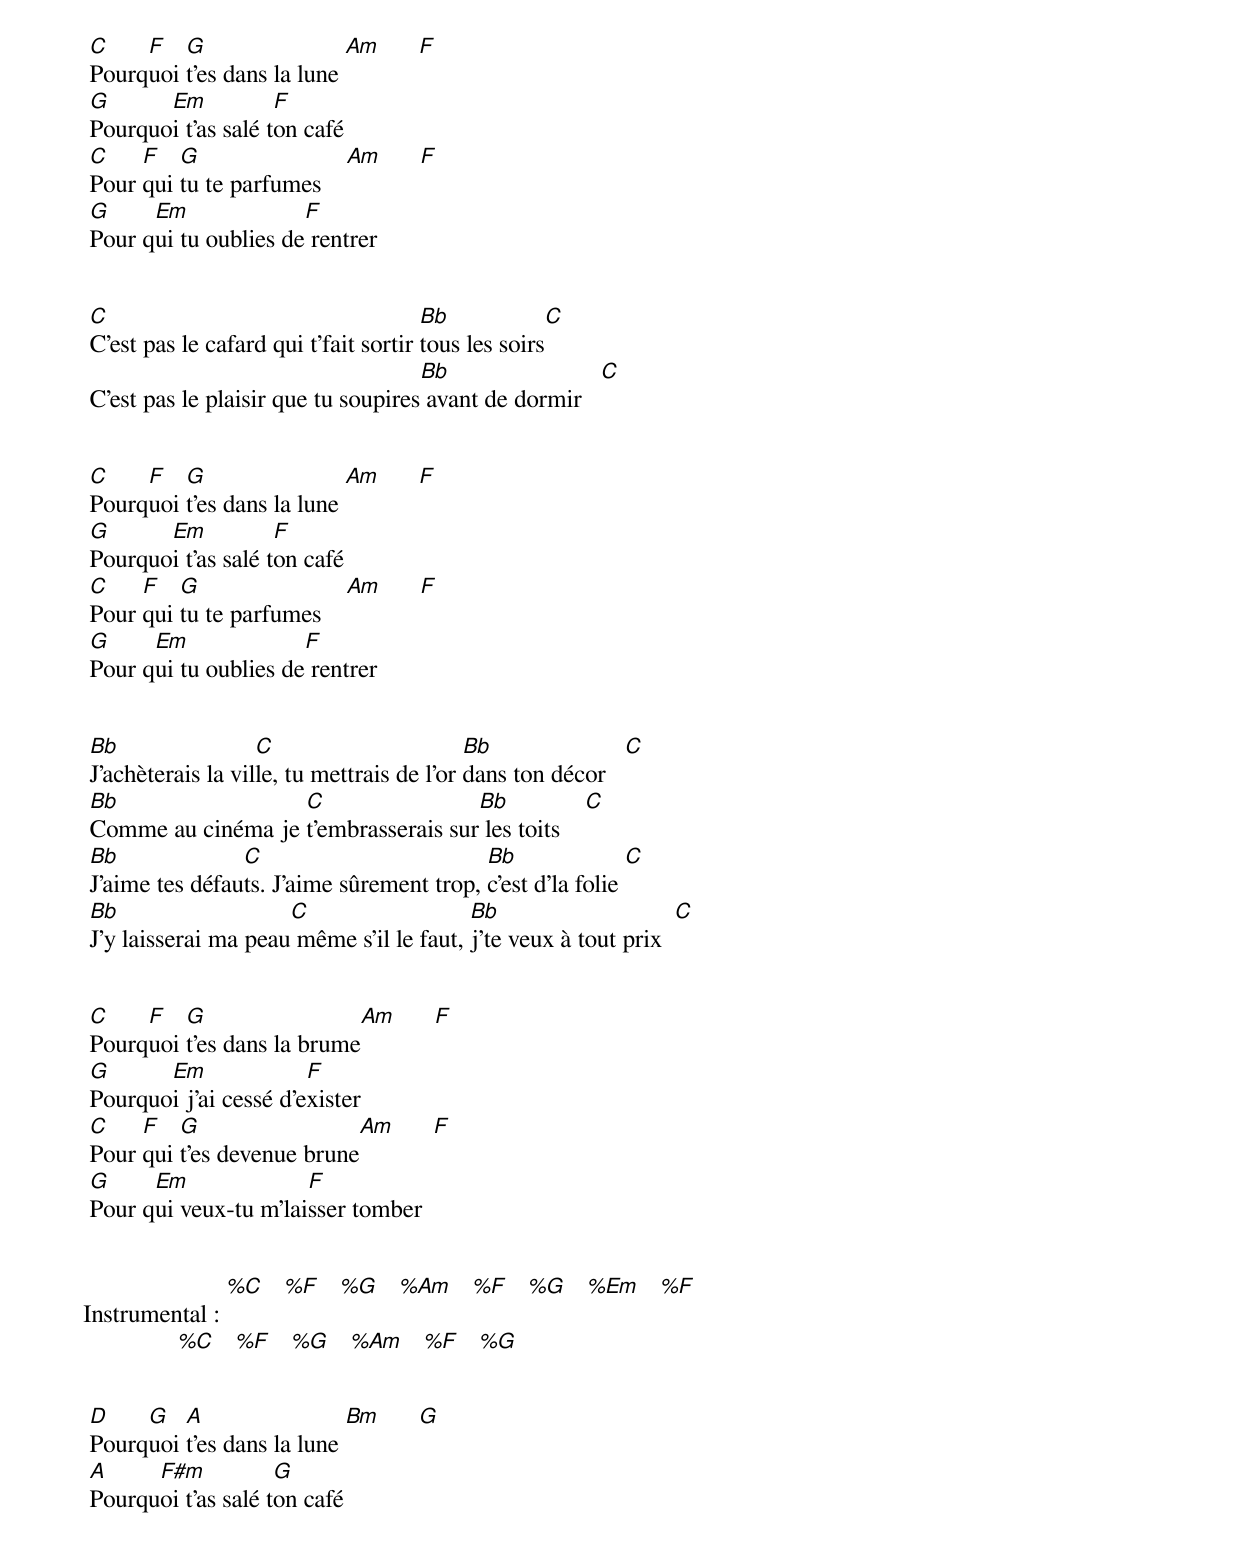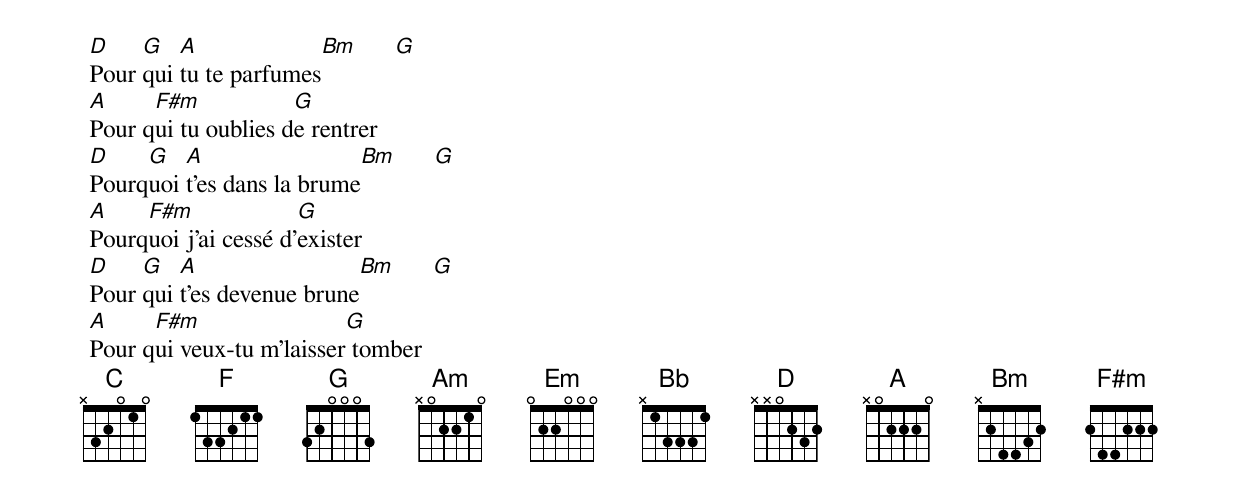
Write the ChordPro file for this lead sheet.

{title: }
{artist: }
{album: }
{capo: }
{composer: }
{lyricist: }
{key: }
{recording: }
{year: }
{1stnote: }
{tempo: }
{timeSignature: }

 [C]Pourq[F]uoi [G]t'es dans la lune [Am]      [F]
 [G]Pourquo[Em]i t'as salé t[F]on café
 [C]Pour [F]qui [G]tu te parfumes    [Am]      [F]
 [G]Pour q[Em]ui tu oublies de[F] rentrer


 [C]C'est pas le cafard qui t'fait sortir [Bb]tous les soirs[C]
 C'est pas le plaisir que tu soupires[Bb] avant de dormir   [C]


 [C]Pourq[F]uoi [G]t'es dans la lune [Am]      [F]
 [G]Pourquo[Em]i t'as salé t[F]on café
 [C]Pour [F]qui [G]tu te parfumes    [Am]      [F]
 [G]Pour q[Em]ui tu oublies de[F] rentrer


 [Bb]J'achèterais la vil[C]le, tu mettrais de l'or [Bb]dans ton décor   [C]
 [Bb]Comme au cinéma je [C]t'embrasserais sur[Bb] les toits    [C]
 [Bb]J'aime tes défau[C]ts. J'aime sûrement trop, [Bb]c'est d'la folie [C]
 [Bb]J'y laisserai ma peau[C] même s'il le faut, [Bb]j'te veux à tout prix  [C]


 [C]Pourq[F]uoi [G]t'es dans la brume[Am]      [F]
 [G]Pourquo[Em]i j'ai cessé d'e[F]xister
 [C]Pour [F]qui [G]t'es devenue brune[Am]      [F]
 [G]Pour q[Em]ui veux-tu m'lai[F]sser tomber


Instrumental : [%C]   [%F]   [%G]   [%Am]   [%F]   [%G]   [%Em]   [%F]
               [%C]   [%F]   [%G]   [%Am]   [%F]   [%G]


 [D]Pourq[G]uoi [A]t'es dans la lune [Bm]      [G]
 [A]Pourqu[F#m]oi t'as salé t[G]on café
 [D]Pour [G]qui [A]tu te parfumes[Bm]      [G]
 [A]Pour q[F#m]ui tu oublies d[G]e rentrer
 [D]Pourq[G]uoi [A]t'es dans la brume[Bm]      [G]
 [A]Pourq[F#m]uoi j'ai cessé d'[G]exister
 [D]Pour [G]qui [A]t'es devenue brune[Bm]      [G]
 [A]Pour q[F#m]ui veux-tu m'laisser[G] tomber
